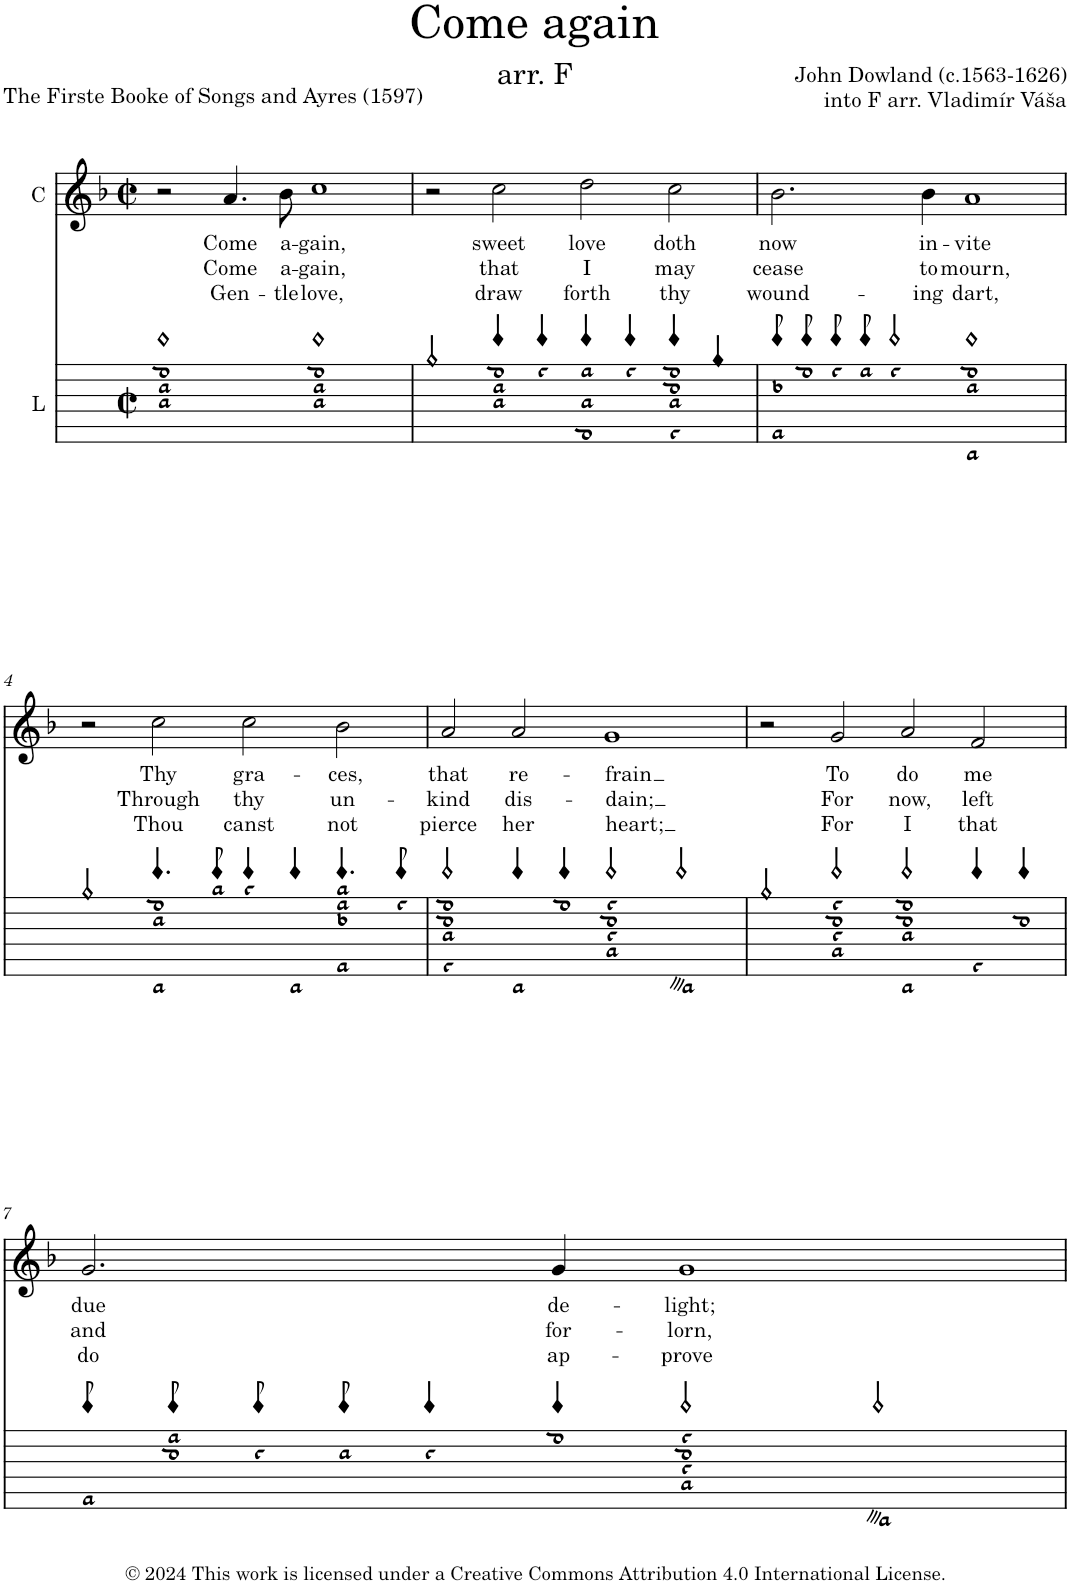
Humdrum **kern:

**kern	**kern	**kern	**text	**text	**text
*part2	*part2	*part1	*part1	*part1	*part1
*staff3	*staff2	*staff1	*staff1	*staff1	*staff1
*I"L	*	*I"C	*	*	*
*stria6	*stria5	*	*	*	*
*	*clefGv2	*clefG2	*	*	*
*	*	*Trd1c2	*	*	*
*k[b-]	*k[b-]	*k[b-]	*	*	*
*M4/2	*M4/2	*M4/2	*	*	*
*met(c|)	*met(c|)	*met(c|)	*	*	*
=1	=1	=1	=1	=1	=1
1F 1A 1f	1F 1A 1f	2r	.	.	.
!	!	!	!LO:LY:b	!LO:LY:b	!LO:LY:b
.	.	4.a/	Come	Come	Gen-
!	!	!	!LO:LY:b	!LO:LY:b	!LO:LY:b
.	.	8b-\	a-	a-	-tle
!	!	!	!LO:LY:b	!LO:LY:b	!LO:LY:b
1F 1A 1f	1F 1A 1f	1cc	-gain,	-gain,	love,
=2	=2	=2	=2	=2	=2
2r	2r	2r	.	.	.
!	!	!	!LO:LY:b	!LO:LY:b	!LO:LY:b
4F 4A 4f	4F 4A 4f	2cc\	sweet	that	draw
4e	4e	.	.	.	.
!	!	!	!LO:LY:b	!LO:LY:b	!LO:LY:b
4BB- 4F 4d	4BB- 4F 4d	2dd\	love	I	forth
4e	4e	.	.	.	.
!	!	!	!LO:LY:b	!LO:LY:b	!LO:LY:b
4AA 4F 4c 4f	4AA 4F 4c 4f	2cc\	doth	may	thy
4r	4r	.	.	.	.
=3	=3	=3	=3	=3	=3
!	!	!	!LO:LY:b	!LO:LY:b	!LO:LY:b
8GG\ 8B-\L	8GG/ 8B-/L	2.b-\	now	cease	wound-
8f	8f/	.	.	.	.
8e	8e/	.	.	.	.
8dJ	8d/J	.	.	.	.
2e	2e	.	.	.	.
!	!	!	!LO:LY:b	!LO:LY:b	!LO:LY:b
.	.	4b-\	in-	to	-ing
!	!	!	!LO:LY:b	!LO:LY:b	!LO:LY:b
1FF 1A 1f	1FF 1A 1f	1a	-vite	mourn,	dart,
!!LO:LB:g=z
=4	=4	=4	=4	=4	=4
2r	2r	2r	.	.	.
!	!	!	!LO:LY:b	!LO:LY:b	!LO:LY:b
4.FF 4.A 4.f	4.FF 4.A 4.f	2cc\	Thy	Through	Thou
8g	8g	.	.	.	.
!	!	!	!LO:LY:b	!LO:LY:b	!LO:LY:b
4a	4a	2cc\	gra-	thy	canst
4FF	4FF	.	.	.	.
!	!	!	!LO:LY:b	!LO:LY:b	!LO:LY:b
4.GG 4.B- 4.d 4.g	4.GG 4.B- 4.d 4.g	2b-\	-ces,	un-	not
8e	8e	.	.	.	.
=5	=5	=5	=5	=5	=5
!	!	!	!LO:LY:b	!LO:LY:b	!LO:LY:b
2AA 2F 2c 2f	2AA 2F 2c 2f	2a/	that	-kind	pierce
!	!	!	!LO:LY:b	!LO:LY:b	!LO:LY:b
4FF	4FF	2a/	re-	dis-	her
4f	4f	.	.	.	.
!	!	!	!LO:LY:b	!LO:LY:b	!LO:LY:b
2C 2G 2c 2e	2C 2G 2c 2e	1g	-frain	-dain;	heart;
2CC	2CC	.	.	.	.
=6	=6	=6	=6	=6	=6
2r	2r	2r	.	.	.
!	!	!	!LO:LY:b	!LO:LY:b	!LO:LY:b
2C 2G 2c 2e	2C 2G 2c 2e	2g/	To	For	For
!	!	!	!LO:LY:b	!LO:LY:b	!LO:LY:b
2FF 2F 2c 2f	2FF 2F 2c 2f	2a/	do	now,	I
!	!	!	!LO:LY:b	!LO:LY:b	!LO:LY:b
4AA	4AA	2f/	me	left	that
4c	4c	.	.	.	.
!!LO:LB:g=z
=7	=7	=7	=7	=7	=7
!	!	!	!LO:LY:b	!LO:LY:b	!LO:LY:b
8GGL	8GG/L	2.g/	due	and	do
8c\ 8d\	8c/ 8d/	.	.	.	.
8B	8Bn/	.	.	.	.
8AJ	8A/J	.	.	.	.
4B	4B	.	.	.	.
!	!	!	!LO:LY:b	!LO:LY:b	!LO:LY:b
4f	4f	4g/	de-	for-	ap-
!	!	!	!LO:LY:b	!LO:LY:b	!LO:LY:b
2C 2G 2c 2e	2C 2G 2c 2e	1g	-light;	-lorn,	-prove
2CC	2CC	.	.	.	.
=	=	=	=	=	=
*-	*-	*-	*-	*-	*-
